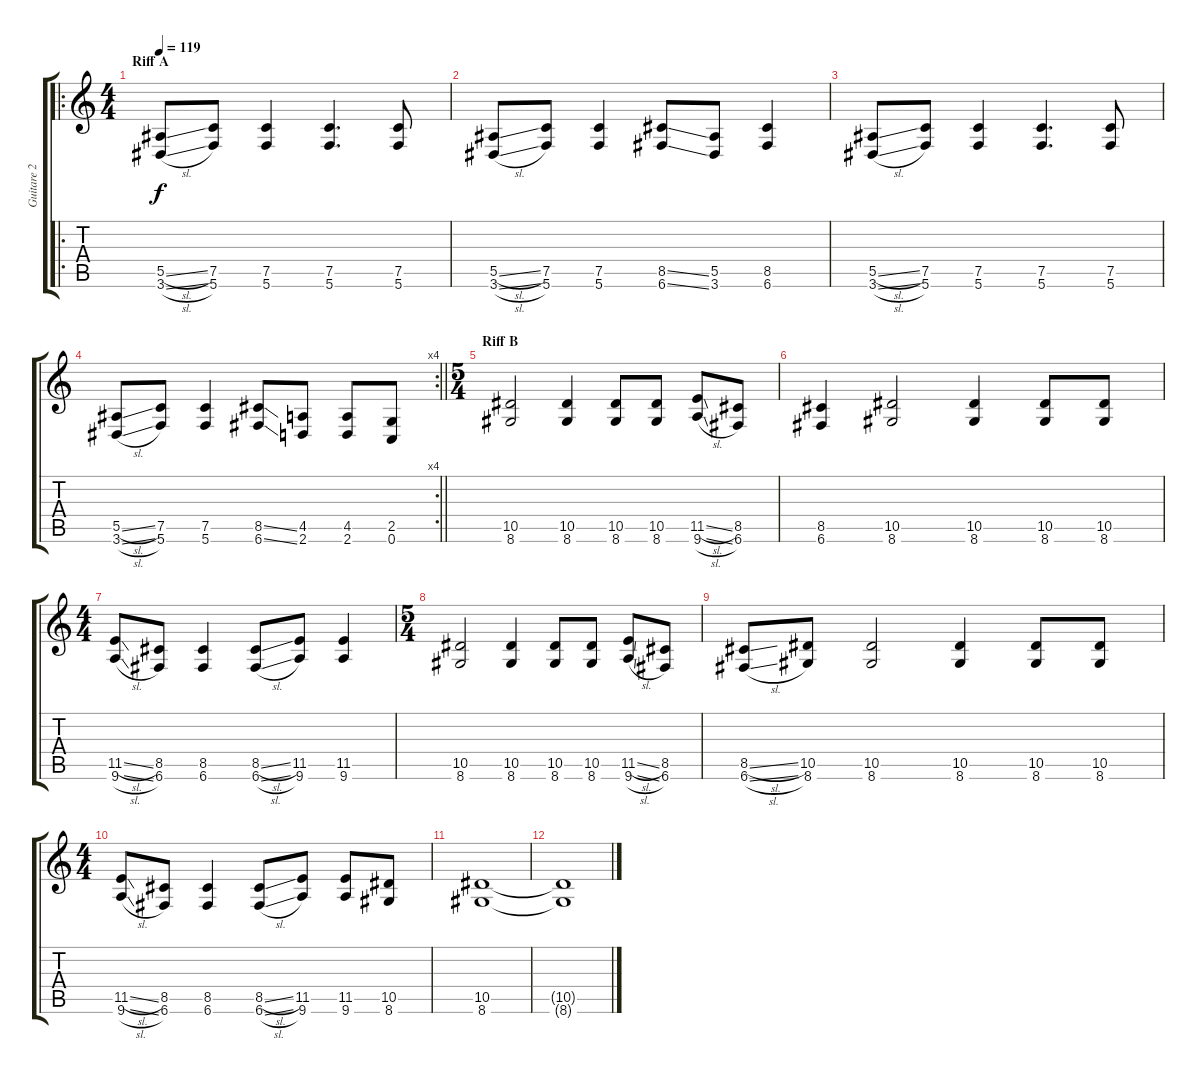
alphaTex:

\track ("Guitare 2" "Guitare 2") {instrument distortionguitar}
\staff {score tabs}
\tuning (C4 G3 Eb3 Bb2 F2 C2) {hide}
\ro
\ts (4 4)
\section ("" "Riff A")
\tempo 119
\clef g2
\ks c
(5.5{sl} 3.6{sl}).8{dy f} (7.5 5.6).8 (7.5 5.6).4 (7.5 5.6).4{d} (7.5 5.6).8 |
(5.5{sl} 3.6{sl}).8 (7.5 5.6).8 (7.5 5.6).4 (8.5{ss} 6.6{ss}).8 (5.5 3.6).8 (8.5 6.6).4 |
(5.5{sl} 3.6{sl}).8 (7.5 5.6).8 (7.5 5.6).4 (7.5 5.6).4{d} (7.5 5.6).8 |
\rc 4
\barLineRight lightlight
(5.5{sl} 3.6{sl}).8 (7.5 5.6).8 (7.5 5.6).4 (8.5{ss} 6.6{ss}).8 (4.5 2.6).8 (4.5 2.6).8 (2.5 0.6).8 |
\ts (5 4)
\section ("" "Riff B")
(10.5 8.6).2 (10.5 8.6).4 (10.5 8.6).8 (10.5 8.6).8 (11.5{sl} 9.6{sl}).8 (8.5 6.6).8 |
(8.5 6.6).4 (10.5 8.6).2 (10.5 8.6).4 (10.5 8.6).8 (10.5 8.6).8 |
\ts (4 4)
(11.5{sl} 9.6{sl}).8 (8.5 6.6).8 (8.5 6.6).4 (8.5{sl} 6.6{sl}).8 (11.5 9.6).8 (11.5 9.6).4 |
\ts (5 4)
(10.5 8.6).2 (10.5 8.6).4 (10.5 8.6).8 (10.5 8.6).8 (11.5{sl} 9.6{sl}).8 (8.5 6.6).8 |
(8.5{sl} 6.6{sl}).8 (10.5 8.6).8 (10.5 8.6).2 (10.5 8.6).4 (10.5 8.6).8 (10.5 8.6).8 |
\ts (4 4)
(11.5{sl} 9.6{sl}).8 (8.5 6.6).8 (8.5 6.6).4 (8.5{sl} 6.6{sl}).8 (11.5 9.6).8 (11.5 9.6).8 (10.5 8.6).8 |
(10.5 8.6).1 |
(10.5{t} 8.6{t}).1
